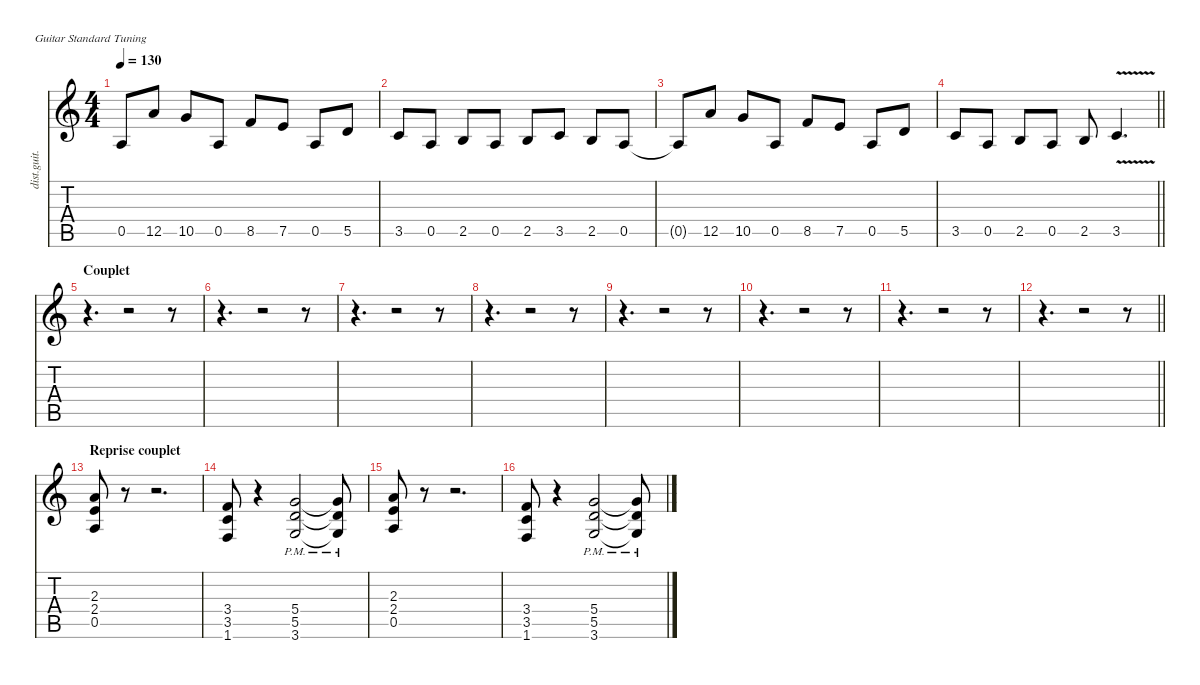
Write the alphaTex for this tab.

\defaultSystemsLayout 4
\hideDynamics
\bracketExtendMode nobrackets
\track ("Hichem" "dist.guit.") {instrument distortionguitar}
\staff {score tabs}
\tuning (E4 B3 G3 D3 A2 E2)
\ts (4 4)
\tempo 130
\clef g2
\ks c
0.5.8{dy f} 12.5.8 10.5.8 0.5.8 8.5.8 7.5.8 0.5.8 5.5.8 |
3.5.8 0.5.8 2.5.8 0.5.8 2.5.8 3.5.8 2.5.8 0.5.8 |
0.5{t}.8 12.5.8 10.5.8 0.5.8 8.5.8 7.5.8 0.5.8 5.5.8 |
\barLineRight lightlight
3.5.8 0.5.8 2.5.8 0.5.8 2.5.8 3.5{v}.4{d} |
\section ("" "Couplet")
r.4{d} r.2 r.8 |
r.4{d} r.2 r.8 |
r.4{d} r.2 r.8 |
r.4{d} r.2 r.8 |
r.4{d} r.2 r.8 |
r.4{d} r.2 r.8 |
r.4{d} r.2 r.8 |
\barLineRight lightlight
r.4{d} r.2 r.8 |
\section ("" "Reprise couplet")
(2.3 2.4 0.5).8 r.8 r.2{d} |
(1.6 3.5 3.4).8{dy mf} r.4 (5.4 5.5 3.6{pm}).2{dy f} (5.4{t} 5.5{t} 3.6{pm t}).8 |
(2.3 2.4 0.5).8 r.8 r.2{d} |
(1.6 3.5 3.4).8{dy mf} r.4 (5.4 5.5 3.6{pm}).2{dy f} (5.4{t} 5.5{t} 3.6{pm t}).8
